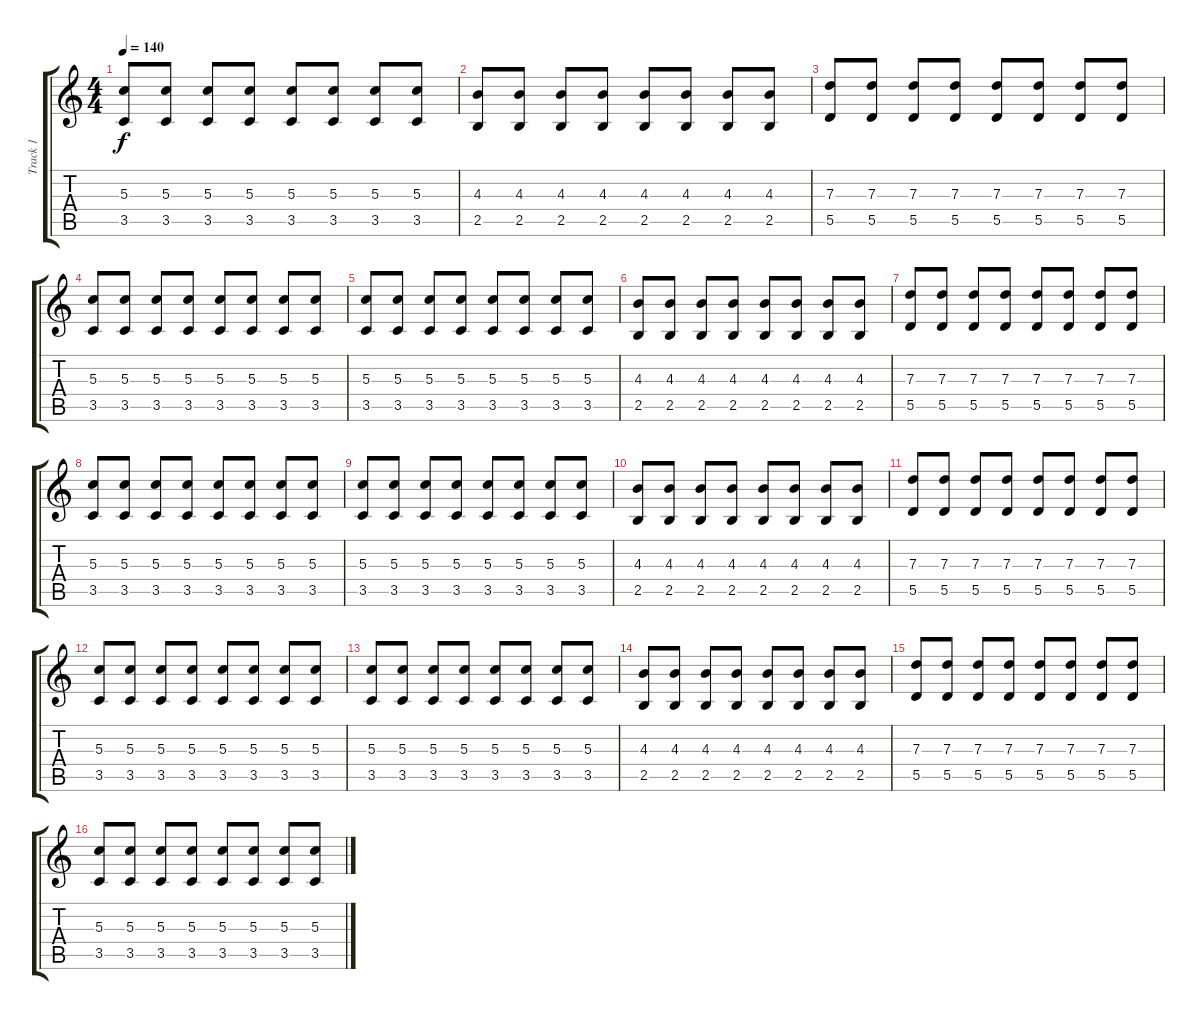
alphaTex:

\track ("Track 1" "Track 1") {instrument electricguitarjazz}
\staff {score tabs}
\tuning (E4 B3 G3 D3 A2 E2) {hide}
\ts (4 4)
\tempo 140
\clef g2
\ks c
(5.3 3.5).8{dy f volume 5 instrument overdrivenguitar} (5.3 3.5).8 (5.3 3.5).8 (5.3 3.5).8 (5.3 3.5).8 (5.3 3.5).8 (5.3 3.5).8 (5.3 3.5).8 |
(4.3 2.5).8 (4.3 2.5).8 (4.3 2.5).8 (4.3 2.5).8 (4.3 2.5).8 (4.3 2.5).8 (4.3 2.5).8 (4.3 2.5).8 |
(7.3 5.5).8 (7.3 5.5).8 (7.3 5.5).8 (7.3 5.5).8 (7.3 5.5).8 (7.3 5.5).8 (7.3 5.5).8 (7.3 5.5).8 |
(5.3 3.5).8 (5.3 3.5).8 (5.3 3.5).8 (5.3 3.5).8 (5.3 3.5).8 (5.3 3.5).8 (5.3 3.5).8 (5.3 3.5).8 |
(5.3 3.5).8 (5.3 3.5).8 (5.3 3.5).8 (5.3 3.5).8 (5.3 3.5).8 (5.3 3.5).8 (5.3 3.5).8 (5.3 3.5).8 |
(4.3 2.5).8 (4.3 2.5).8 (4.3 2.5).8 (4.3 2.5).8 (4.3 2.5).8 (4.3 2.5).8 (4.3 2.5).8 (4.3 2.5).8 |
(7.3 5.5).8 (7.3 5.5).8 (7.3 5.5).8 (7.3 5.5).8 (7.3 5.5).8 (7.3 5.5).8 (7.3 5.5).8 (7.3 5.5).8 |
(5.3 3.5).8 (5.3 3.5).8 (5.3 3.5).8 (5.3 3.5).8 (5.3 3.5).8 (5.3 3.5).8 (5.3 3.5).8 (5.3 3.5).8 |
(5.3 3.5).8 (5.3 3.5).8 (5.3 3.5).8 (5.3 3.5).8 (5.3 3.5).8 (5.3 3.5).8 (5.3 3.5).8 (5.3 3.5).8 |
(4.3 2.5).8 (4.3 2.5).8 (4.3 2.5).8 (4.3 2.5).8 (4.3 2.5).8 (4.3 2.5).8 (4.3 2.5).8 (4.3 2.5).8 |
(7.3 5.5).8 (7.3 5.5).8 (7.3 5.5).8 (7.3 5.5).8 (7.3 5.5).8 (7.3 5.5).8 (7.3 5.5).8 (7.3 5.5).8 |
(5.3 3.5).8 (5.3 3.5).8 (5.3 3.5).8 (5.3 3.5).8 (5.3 3.5).8 (5.3 3.5).8 (5.3 3.5).8 (5.3 3.5).8 |
(5.3 3.5).8 (5.3 3.5).8 (5.3 3.5).8 (5.3 3.5).8 (5.3 3.5).8 (5.3 3.5).8 (5.3 3.5).8 (5.3 3.5).8 |
(4.3 2.5).8 (4.3 2.5).8 (4.3 2.5).8 (4.3 2.5).8 (4.3 2.5).8 (4.3 2.5).8 (4.3 2.5).8 (4.3 2.5).8 |
(7.3 5.5).8 (7.3 5.5).8 (7.3 5.5).8 (7.3 5.5).8 (7.3 5.5).8 (7.3 5.5).8 (7.3 5.5).8 (7.3 5.5).8 |
(5.3 3.5).8 (5.3 3.5).8 (5.3 3.5).8 (5.3 3.5).8 (5.3 3.5).8 (5.3 3.5).8 (5.3 3.5).8 (5.3 3.5).8
